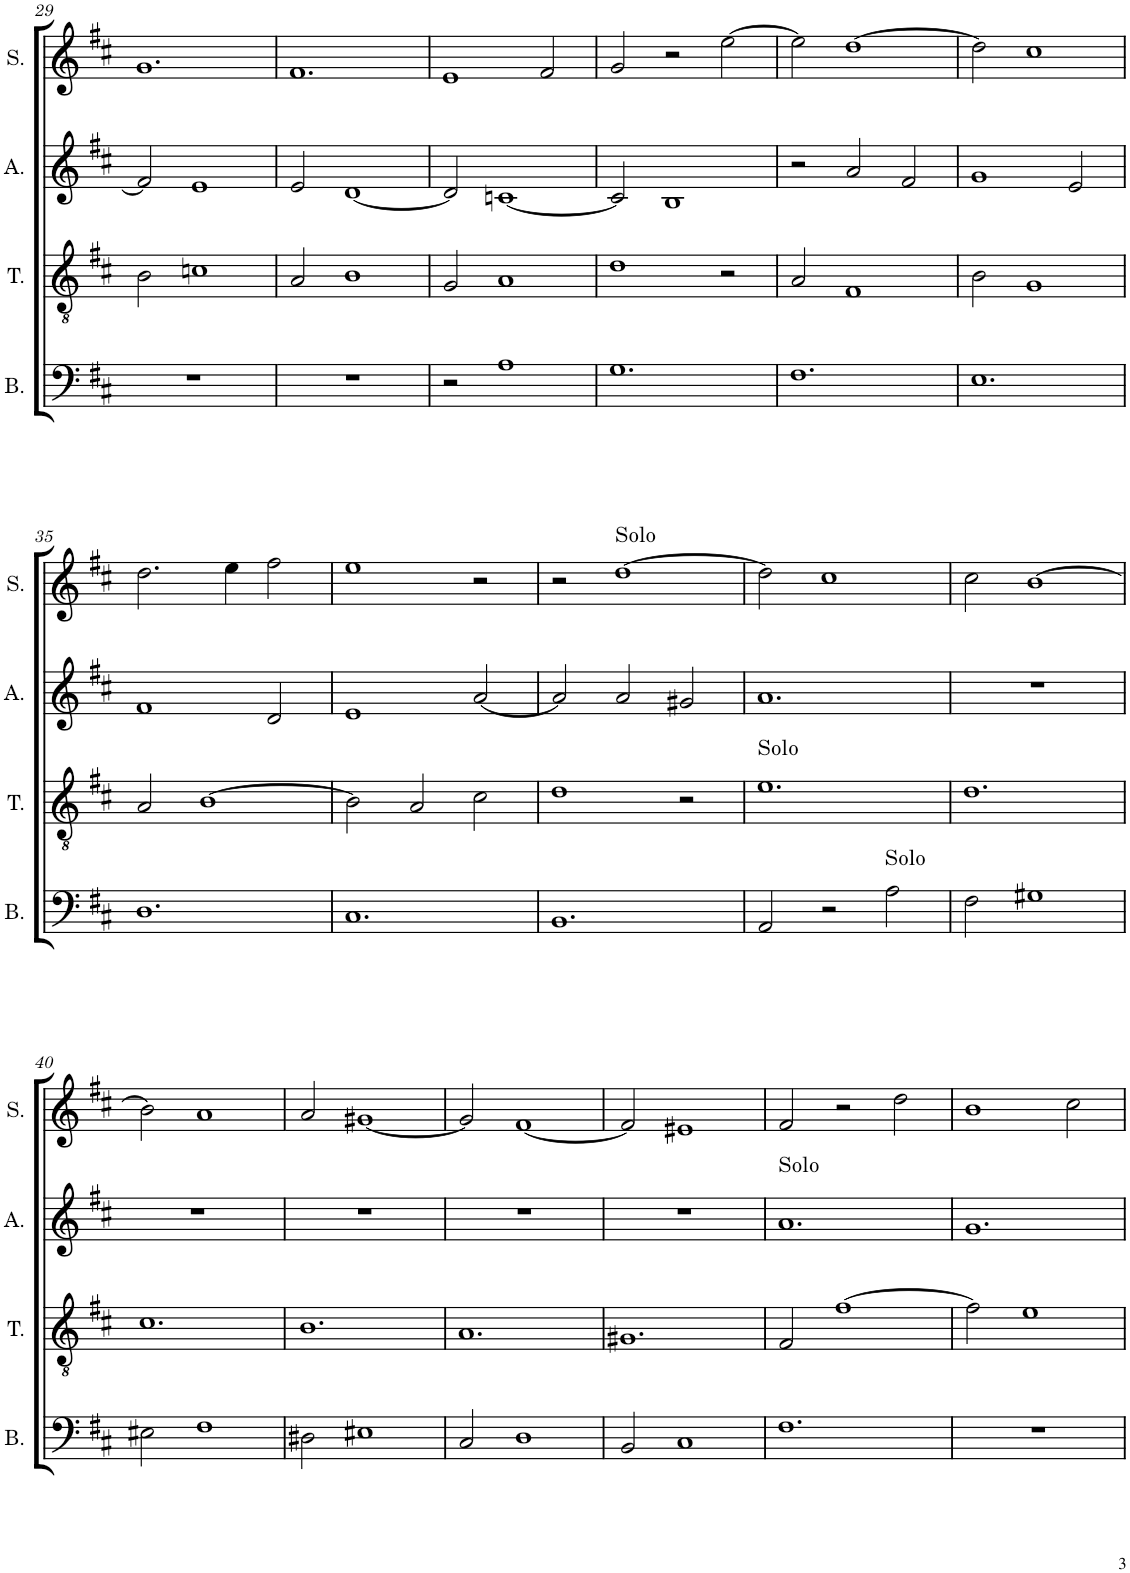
**kern	**kern	**kern	**kern
*part4	*part3	*part2	*part1
*staff4	*staff3	*staff2	*staff1
*I"Basse	*I"Ténor	*I"Alto	*I"Soprano
*I'B.	*I'T.	*I'A.	*I'S.
!!LO:PB:g=z
*clefF4	*clefGv2	*clefG2	*clefG2
*k[f#c#]	*k[f#c#]	*k[f#c#]	*k[f#c#]
*M3/2	*M3/2	*M3/2	*M3/2
=29	=29	=29	=29
1.r	2B\	2f#/]	1.g
.	1cn	1e	.
=30	=30	=30	=30
1.r	2A/	2e/	1.f#
.	1B	[1d	.
=31	=31	=31	=31
2r	2G/	2d/]	1e
1A	1A	[1cn	.
.	.	.	2f#/
=32	=32	=32	=32
1.G	1d	2c/]	2g/
.	.	1B	2r
.	2r	.	[2ee\
=33	=33	=33	=33
1.F#	2A/	2r	2ee\]
.	1F#	2a/	[1dd
.	.	2f#/	.
=34	=34	=34	=34
1.E	2B\	1g	2dd\]
.	1G	.	1cc#
.	.	2e/	.
!!LO:LB:g=z
=35	=35	=35	=35
1.D	2A/	1f#	2.dd\
.	[1B	.	.
.	.	.	4ee\
.	.	2d/	2ff#\
=36	=36	=36	=36
1.C#	2B\]	1e	1ee
.	2A/	.	.
.	2c#\	[2a/	2r
=37	=37	=37	=37
1.BB	1d	2a/]	2r
!	!	!	!LO:TX:a:t=Solo
.	.	2a/	[1dd
.	2r	2g#X/	.
=38	=38	=38	=38
!	!LO:TX:a:t=Solo	!	!
2AA/	1.e	1.a	2dd\]
2r	.	.	1cc#
!LO:TX:a:t=Solo	!	!	!
2A\	.	.	.
=39	=39	=39	=39
2F#\	1.d	1.r	2cc#\
1G#X	.	.	[1b
!!LO:LB:g=z
=40	=40	=40	=40
2E#X\	1.c#	1.r	2b\]
1F#	.	.	1a
=41	=41	=41	=41
2D#X\	1.B	1.r	2a/
1E#X	.	.	[1g#X
=42	=42	=42	=42
2C#/	1.A	1.r	2g#/]
1D	.	.	[1f#
=43	=43	=43	=43
2BB/	1.G#X	1.r	2f#/]
1C#	.	.	1e#X
=44	=44	=44	=44
!	!	!LO:TX:a:t=Solo	!
1.F#	2F#/	1.a	2f#/
.	[1f#	.	2r
.	.	.	2dd\
=45	=45	=45	=45
1.r	2f#\]	1.g	1b
.	1e	.	.
.	.	.	2cc#\
=	=	=	=
*-	*-	*-	*-
